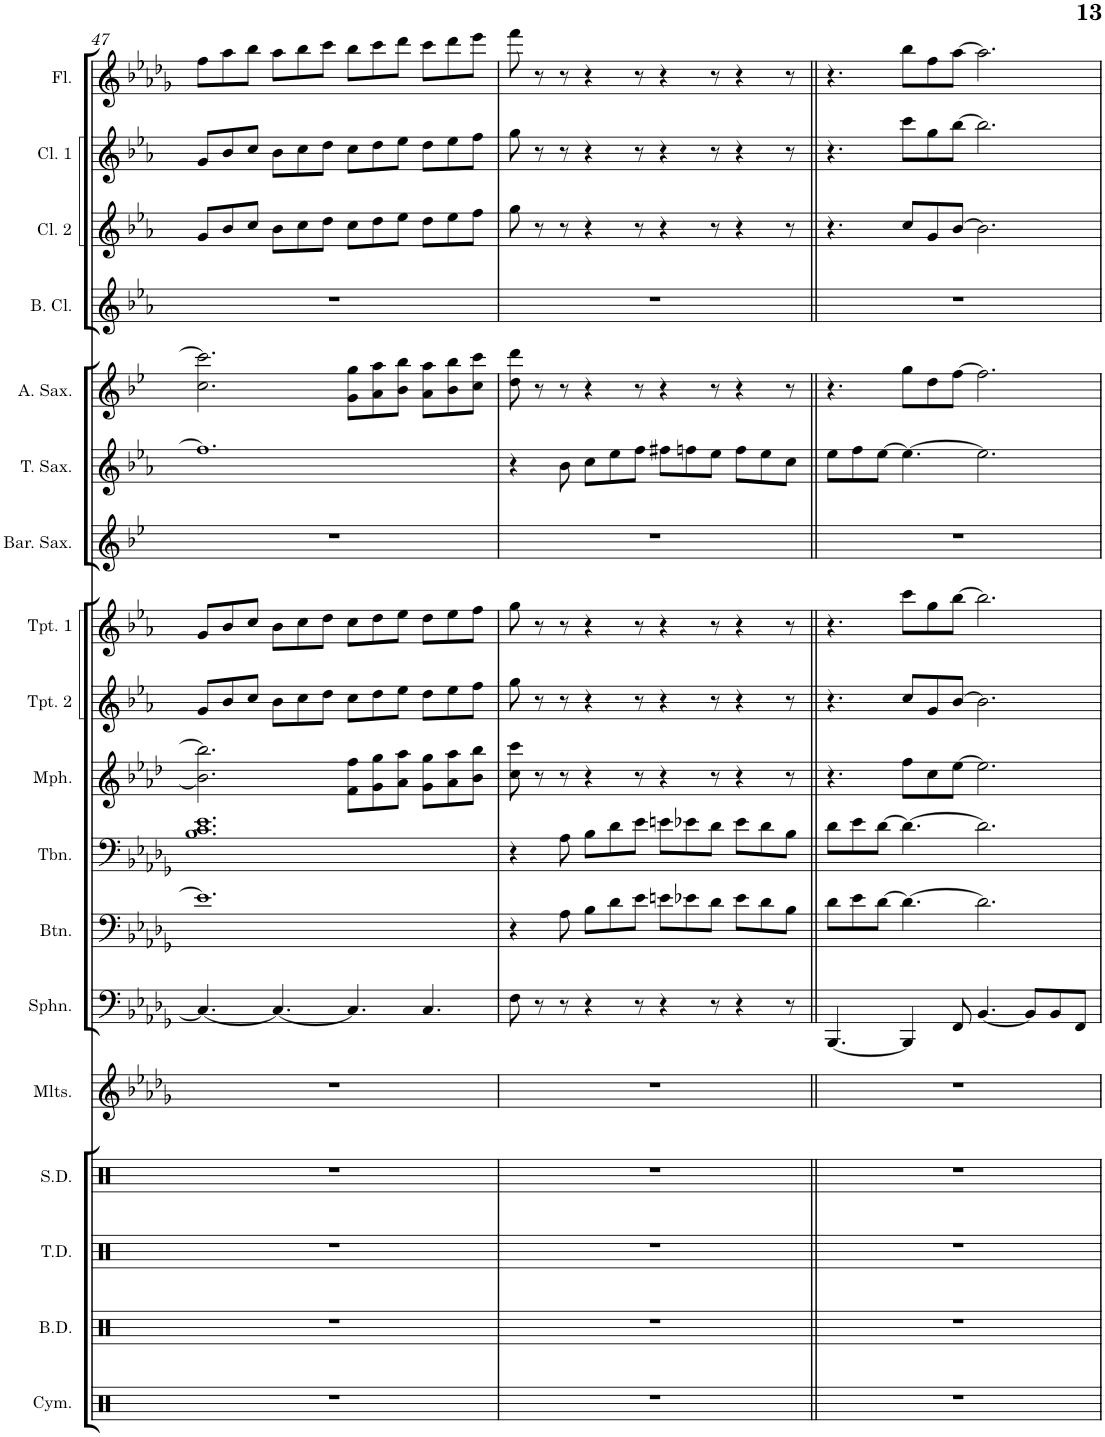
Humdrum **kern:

**kern	**kern	**kern	**kern	**kern	**kern	**kern	**kern	**kern	**kern	**kern	**kern	**kern	**kern	**kern	**kern	**kern	**kern
*part18	*part17	*part16	*part15	*part14	*part13	*part12	*part11	*part10	*part9	*part8	*part7	*part6	*part5	*part4	*part3	*part2	*part1
*staff18	*staff17	*staff16	*staff15	*staff14	*staff13	*staff12	*staff11	*staff10	*staff9	*staff8	*staff7	*staff6	*staff5	*staff4	*staff3	*staff2	*staff1
*I"Cymbals	*I"Bass Drums	*I"Tenor Drums	*I"Snare Drum	*I"Mallets	*I"Sousaphone	*I"Baritone	*I"Trombone	*I"Mellophone	*I"Trumpet 2	*I"Trumpet 1	*I"Baritone Sax	*I"Tenor Sax	*I"Alto Sax	*I"Bass Clarinet	*I"Clarinet 2	*I"Clarinet 1	*I"Flute
*I'Cym.	*I'B.D.	*I'T.D.	*I'S.D.	*I'Mlts.	*I'Sphn.	*I'Btn.	*I'Tbn.	*I'Mph.	*I'Tpt. 2	*I'Tpt. 1	*I'Bar. Sax.	*I'T. Sax.	*I'A. Sax.	*I'B. Cl.	*I'Cl. 2	*I'Cl. 1	*I'Fl.
!!LO:PB:g=z
*clefX	*clefX	*clefX	*clefX	*clefG2	*clefF4	*clefF4	*clefF4	*clefG2	*clefG2	*clefG2	*clefG2	*clefG2	*clefG2	*clefG2	*clefG2	*clefG2	*clefG2
*	*	*	*	*Trd-7c-12	*	*Trd4c7	*	*Trd4c7	*Trd1c2	*Trd1c2	*Trd12c21	*Trd8c14	*Trd5c9	*Trd8c14	*Trd1c2	*Trd1c2	*
*k[]	*k[]	*k[]	*k[]	*k[b-e-a-d-g-]	*k[b-e-a-d-g-]	*k[b-e-a-d-g-]	*k[b-e-a-d-g-]	*k[b-e-a-d-]	*k[b-e-a-]	*k[b-e-a-]	*k[b-e-]	*k[b-e-a-]	*k[b-e-]	*k[b-e-a-]	*k[b-e-a-]	*k[b-e-a-]	*k[b-e-a-d-g-]
*M12/8	*M12/8	*M12/8	*M12/8	*M12/8	*M12/8	*M12/8	*M12/8	*M12/8	*M12/8	*M12/8	*M12/8	*M12/8	*M12/8	*M12/8	*M12/8	*M12/8	*M12/8
=47	=47	=47	=47	=47	=47	=47	=47	=47	=47	=47	=47	=47	=47	=47	=47	=47	=47
1.r	1.r	1.r	1.r	1.r	4.C/_	1.e-]	1.B- 1.c 1.e-	2.b-\] 2.bb-\]	8g/L	8g/L	1.r	1.ff]	2.cc\ 2.ccc\]	1.r	8g/L	8g/L	8ff\L
.	.	.	.	.	.	.	.	.	8b-/	8b-/	.	.	.	.	8b-/	8b-/	8aa-\
.	.	.	.	.	.	.	.	.	8cc/J	8cc/J	.	.	.	.	8cc/J	8cc/J	8bb-\J
.	.	.	.	.	4.C/_	.	.	.	8b-\L	8b-\L	.	.	.	.	8b-\L	8b-\L	8aa-\L
.	.	.	.	.	.	.	.	.	8cc\	8cc\	.	.	.	.	8cc\	8cc\	8bb-\
.	.	.	.	.	.	.	.	.	8dd\J	8dd\J	.	.	.	.	8dd\J	8dd\J	8ccc\J
.	.	.	.	.	4.C/]	.	.	8f\ 8ff\L	8cc\L	8cc\L	.	.	8g\ 8gg\L	.	8cc\L	8cc\L	8bb-\L
.	.	.	.	.	.	.	.	8g\ 8gg\	8dd\	8dd\	.	.	8a\ 8aa\	.	8dd\	8dd\	8ccc\
.	.	.	.	.	.	.	.	8a-\ 8aa-\J	8ee-\J	8ee-\J	.	.	8b-\ 8bb-\J	.	8ee-\J	8ee-\J	8ddd-\J
.	.	.	.	.	4.C/	.	.	8g\ 8gg\L	8dd\L	8dd\L	.	.	8a\ 8aa\L	.	8dd\L	8dd\L	8ccc\L
.	.	.	.	.	.	.	.	8a-\ 8aa-\	8ee-\	8ee-\	.	.	8b-\ 8bb-\	.	8ee-\	8ee-\	8ddd-\
.	.	.	.	.	.	.	.	8b-\ 8bb-\J	8ff\J	8ff\J	.	.	8cc\ 8ccc\J	.	8ff\J	8ff\J	8eee-\J
=48	=48	=48	=48	=48	=48	=48	=48	=48	=48	=48	=48	=48	=48	=48	=48	=48	=48
1.r	1.r	1.r	1.r	1.r	8F\	4r	4r	8cc\ 8ccc\	8gg\	8gg\	1.r	4r	8dd\ 8ddd\	1.r	8gg\	8gg\	8fff\
.	.	.	.	.	8r	.	.	8r	8r	8r	.	.	8r	.	8r	8r	8r
.	.	.	.	.	8r	8A-\	8A-\	8r	8r	8r	.	8b-\	8r	.	8r	8r	8r
.	.	.	.	.	4r	8B-\L	8B-\L	4r	4r	4r	.	8cc\L	4r	.	4r	4r	4r
.	.	.	.	.	.	8d-\	8d-\	.	.	.	.	8ee-\	.	.	.	.	.
.	.	.	.	.	8r	8e-\J	8e-\J	8r	8r	8r	.	8ff\J	8r	.	8r	8r	8r
.	.	.	.	.	4r	8en\L	8en\L	4r	4r	4r	.	8ff#X\L	4r	.	4r	4r	4r
.	.	.	.	.	.	8e-X\	8e-X\	.	.	.	.	8ffn\	.	.	.	.	.
.	.	.	.	.	8r	8d-\J	8d-\J	8r	8r	8r	.	8ee-\J	8r	.	8r	8r	8r
.	.	.	.	.	4r	8e-\L	8e-\L	4r	4r	4r	.	8ff\L	4r	.	4r	4r	4r
.	.	.	.	.	.	8d-\	8d-\	.	.	.	.	8ee-\	.	.	.	.	.
.	.	.	.	.	8r	8B-\J	8B-\J	8r	8r	8r	.	8cc\J	8r	.	8r	8r	8r
=49||	=49||	=49||	=49||	=49||	=49||	=49||	=49||	=49||	=49||	=49||	=49||	=49||	=49||	=49||	=49||	=49||	=49||
1.r	1.r	1.r	1.r	1.r	[4.BBB-/	8d-\L	8d-\L	4.r	4.r	4.r	1.r	8ee-\L	4.r	1.r	4.r	4.r	4.r
.	.	.	.	.	.	8e-\	8e-\	.	.	.	.	8ff\	.	.	.	.	.
.	.	.	.	.	.	[8d-\J	[8d-\J	.	.	.	.	[8ee-\J	.	.	.	.	.
.	.	.	.	.	4BBB-/]	4.d-\_	4.d-\_	8ff\L	8cc/L	8ccc\L	.	4.ee-\_	8gg\L	.	8cc/L	8ccc\L	8bb-\L
.	.	.	.	.	.	.	.	8cc\	8g/	8gg\	.	.	8dd\	.	8g/	8gg\	8ff\
.	.	.	.	.	8FF/	.	.	[8ee-\J	[8b-/J	[8bb-\J	.	.	[8ff\J	.	[8b-/J	[8bb-\J	[8aa-\J
.	.	.	.	.	[4.BB-/	2.d-\]	2.d-\]	2.ee-\]	2.b-\]	2.bb-\]	.	2.ee-\]	2.ff\]	.	2.b-\]	2.bb-\]	2.aa-\]
.	.	.	.	.	8BB-/L]	.	.	.	.	.	.	.	.	.	.	.	.
.	.	.	.	.	8BB-/	.	.	.	.	.	.	.	.	.	.	.	.
.	.	.	.	.	8FF/J	.	.	.	.	.	.	.	.	.	.	.	.
=	=	=	=	=	=	=	=	=	=	=	=	=	=	=	=	=	=
*-	*-	*-	*-	*-	*-	*-	*-	*-	*-	*-	*-	*-	*-	*-	*-	*-	*-
